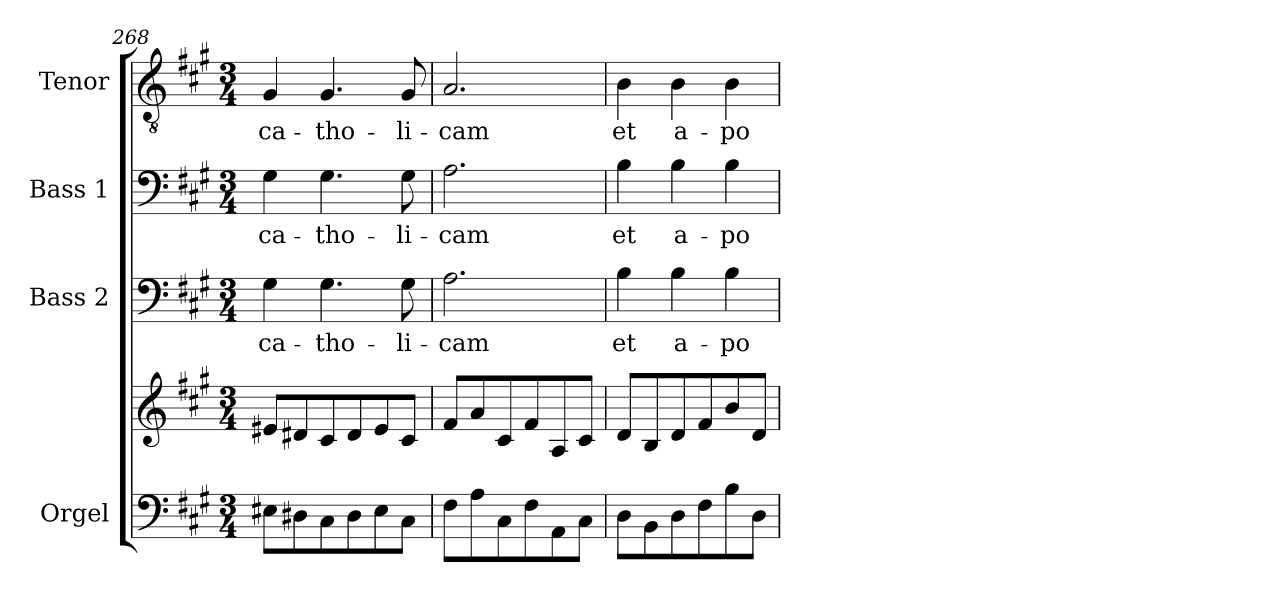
**kern	**kern	**kern	**text	**kern	**text	**kern	**text
*part4	*part4	*part3	*part3	*part2	*part2	*part1	*part1
*staff5	*staff4	*staff3	*staff3	*staff2	*staff2	*staff1	*staff1
*I"Orgel	*	*I"Bass 2	*	*I"Bass 1	*	*I"Tenor	*
*I'Org.	*	*I'B2.	*	*I'B1.	*	*I'T.	*
*clefF4	*clefG2	*clefF4	*	*clefF4	*	*clefGv2	*
*k[f#c#g#]	*k[f#c#g#]	*k[f#c#g#]	*	*k[f#c#g#]	*	*k[f#c#g#]	*
*A:	*A:	*A:	*	*A:	*	*A:	*
*M3/4	*M3/4	*M3/4	*	*M3/4	*	*M3/4	*
=268	=268	=268	=268	=268	=268	=268	=268
!	!	!	!LO:LY:b	!	!LO:LY:b	!	!LO:LY:b
8E#X\L	8e#X/L	4G#\	ca-	4G#\	ca-	4G#/	ca-
8D#X\	8d#X/	.	.	.	.	.	.
!	!	!	!LO:LY:b	!	!LO:LY:b	!	!LO:LY:b
8C#\	8c#/	4.G#\	-tho-	4.G#\	-tho-	4.G#/	-tho-
8D#\	8d#/	.	.	.	.	.	.
8E#\	8e#/	.	.	.	.	.	.
!	!	!	!LO:LY:b	!	!LO:LY:b	!	!LO:LY:b
8C#\J	8c#/J	8G#\	-li-	8G#\	-li-	8G#/	-li-
=269	=269	=269	=269	=269	=269	=269	=269
!	!	!	!LO:LY:b	!	!LO:LY:b	!	!LO:LY:b
8F#\L	8f#/L	2.A\	-cam	2.A\	-cam	2.A/	-cam
8A\	8a/	.	.	.	.	.	.
8C#\	8c#/	.	.	.	.	.	.
8F#\	8f#/	.	.	.	.	.	.
8AA\	8A/	.	.	.	.	.	.
8C#\J	8c#/J	.	.	.	.	.	.
=270	=270	=270	=270	=270	=270	=270	=270
!	!	!	!LO:LY:b	!	!LO:LY:b	!	!LO:LY:b
8D\L	8d/L	4B\	et	4B\	et	4B\	et
8BB\	8B/	.	.	.	.	.	.
!	!	!	!LO:LY:b	!	!LO:LY:b	!	!LO:LY:b
8D\	8d/	4B\	a-	4B\	a-	4B\	a-
8F#\	8f#/	.	.	.	.	.	.
!	!	!	!LO:LY:b	!	!LO:LY:b	!	!LO:LY:b
8B\	8b/	4B\	-po-	4B\	-po-	4B\	-po-
8D\J	8d/J	.	.	.	.	.	.
=	=	=	=	=	=	=	=
*-	*-	*-	*-	*-	*-	*-	*-
